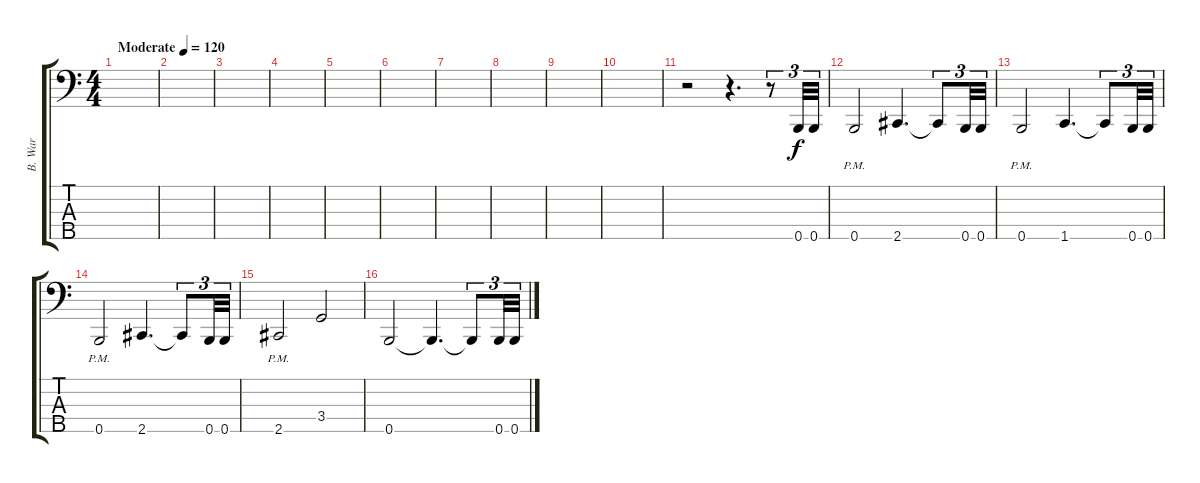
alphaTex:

\track ("B. War " "B. War ") {instrument electricbassfinger}
\staff {score tabs}
\tuning (G2 D2 A1 E1 B0) {hide}
\ts (4 4)
\tempo (120 "Moderate")
\clef f4
\ks c
|
|
|
|
|
|
|
|
|
|
r.2 r.4{d} r.8{tu (3 2)} 0.5.32{tu (3 2)} 0.5.32{tu (3 2)} |
0.5{pm}.2 2.5.4{d} 2.5{t}.8{tu (3 2)} 0.5.32{tu (3 2)} 0.5.32{tu (3 2)} |
0.5{pm}.2 1.5.4{d} 1.5{t}.8{tu (3 2)} 0.5.32{tu (3 2)} 0.5.32{tu (3 2)} |
0.5{pm}.2 2.5.4{d} 2.5{t}.8{tu (3 2)} 0.5.32{tu (3 2)} 0.5.32{tu (3 2)} |
2.5{pm}.2 3.4.2 |
0.5.2 0.5{t}.4{d} 0.5{t}.8{tu (3 2)} 0.5.32{tu (3 2)} 0.5.32{tu (3 2)}
